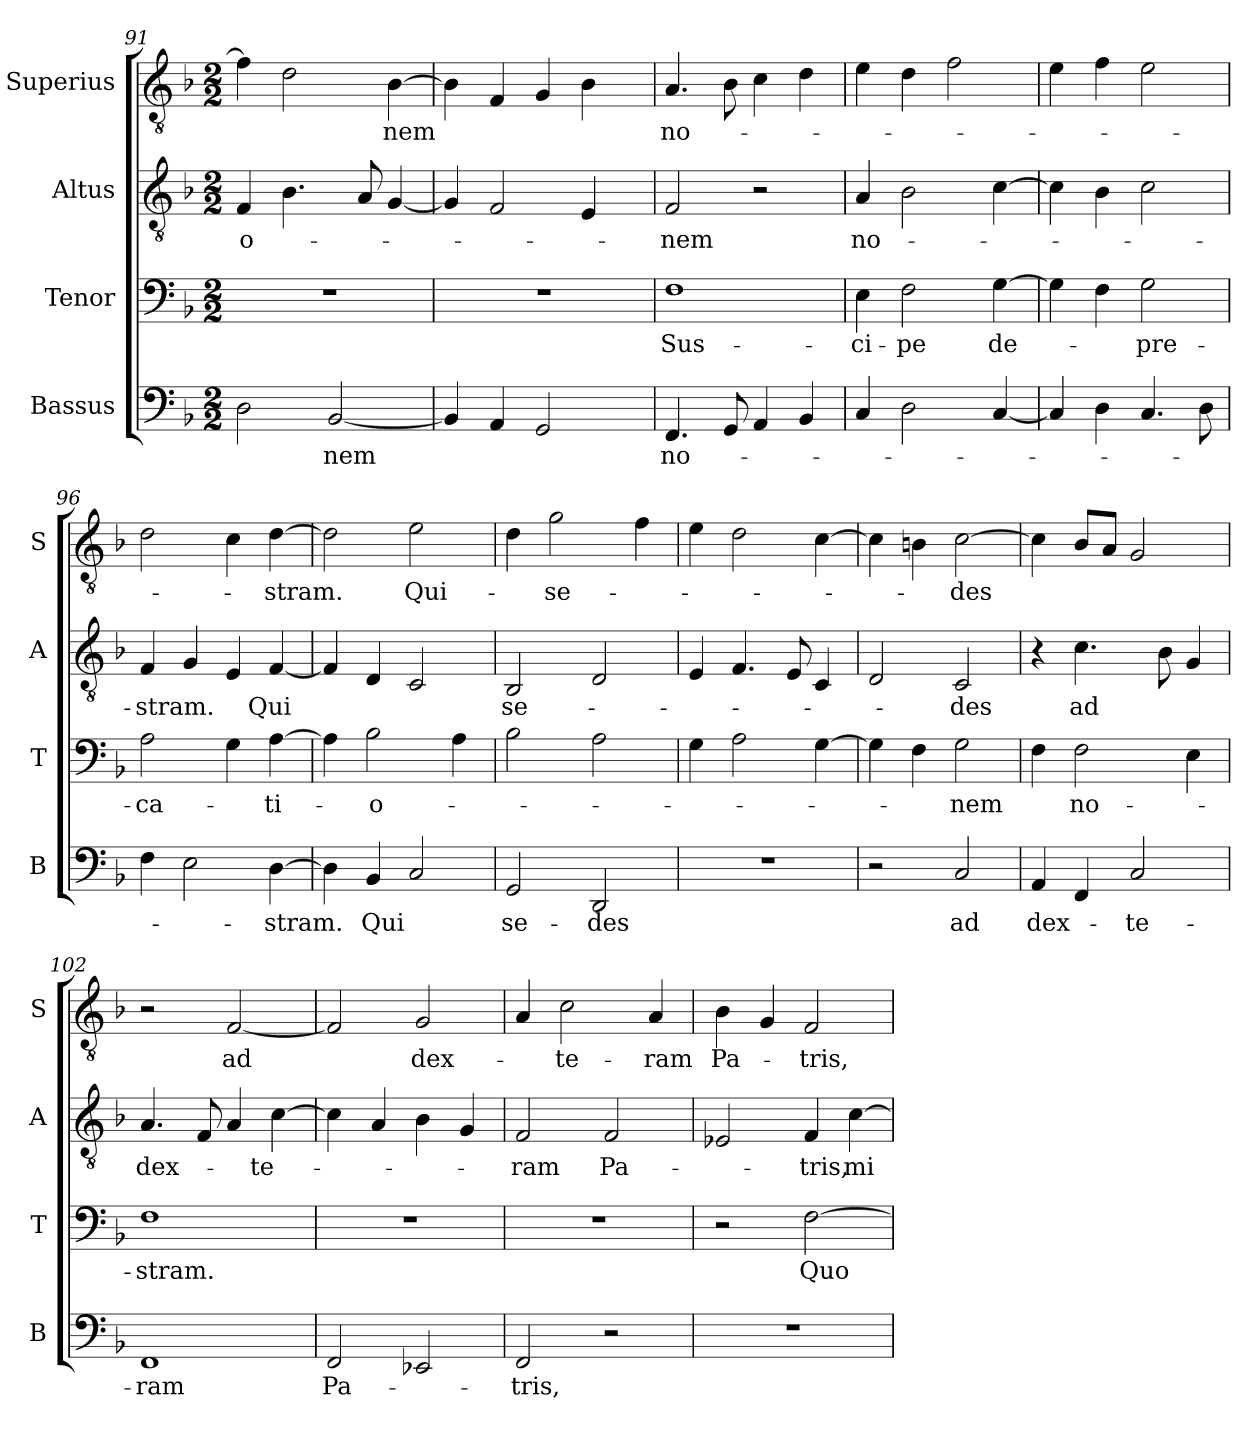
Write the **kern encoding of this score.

**kern	**text	**kern	**text	**kern	**text	**kern	**text
*part4	*part4	*part3	*part3	*part2	*part2	*part1	*part1
*staff4	*staff4	*staff3	*staff3	*staff2	*staff2	*staff1	*staff1
*I"Bassus	*	*I"Tenor	*	*I"Altus	*	*I"Superius	*
*I'B	*	*I'T	*	*I'A	*	*I'S	*
*clefF4	*	*clefF4	*	*clefGv2	*	*clefGv2	*
*k[b-]	*	*k[b-]	*	*k[b-]	*	*k[b-]	*
*d:	*	*d:	*	*d:	*	*d:	*
*M2/2	*	*M2/2	*	*M2/2	*	*M2/2	*
=91	=91	=91	=91	=91	=91	=91	=91
2D	.	1r	.	4F	o-	4f]	.
.	.	.	.	4.B-	.	2d	.
[2BB-	-nem	.	.	.	.	.	.
.	.	.	.	8A	.	.	.
.	.	.	.	[4G	.	[4B-	-nem
=92	=92	=92	=92	=92	=92	=92	=92
4BB-]	.	1r	.	4G]	.	4B-]	.
4AA	.	.	.	2F	.	4F	.
2GG	.	.	.	.	.	4G	.
.	.	.	.	4E	.	4B-	.
=93	=93	=93	=93	=93	=93	=93	=93
4.FF	no-	1F	Sus-	2F	-nem	4.A	no-
8GG	.	.	.	.	.	8B-	.
4AA	.	.	.	2r	.	4c	.
4BB-	.	.	.	.	.	4d	.
=94	=94	=94	=94	=94	=94	=94	=94
4C	.	4E	-ci-	4A	no-	4e	.
2D	.	2F	-pe	2B-	.	4d	.
.	.	.	.	.	.	2f	.
[4C	.	[4G	de-	[4c	.	.	.
=95	=95	=95	=95	=95	=95	=95	=95
4C]	.	4G]	.	4c]	.	4e	.
4D	.	4F	.	4B-	.	4f	.
4.C	.	2G	-pre-	2c	.	2e	.
8D	.	.	.	.	.	.	.
=96	=96	=96	=96	=96	=96	=96	=96
4F	.	2A	-ca-	4F	-stram.	2d	.
2E	.	.	.	4G	.	.	.
.	.	4G	.	4E	.	4c	.
[4D	-stram.	[4A	-ti-	[4F	Qui	[4d	-stram.
=97	=97	=97	=97	=97	=97	=97	=97
4D]	.	4A]	.	4F]	.	2d]	.
4BB-	Qui	2B-	-o-	4D	.	.	.
2C	.	.	.	2C	.	2e	Qui-
.	.	4A	.	.	.	.	.
=98	=98	=98	=98	=98	=98	=98	=98
2GG	se-	2B-	.	2BB-	se-	4d	.
.	.	.	.	.	.	2g	-se-
2DD	-des	2A	.	2D	.	.	.
.	.	.	.	.	.	4f	.
=99	=99	=99	=99	=99	=99	=99	=99
1r	.	4G	.	4E	.	4e	.
.	.	2A	.	4.F	.	2d	.
.	.	.	.	8E	.	.	.
.	.	[4G	.	4C	.	[4c	.
=100	=100	=100	=100	=100	=100	=100	=100
2r	.	4G]	.	2D	.	4c]	.
.	.	4F	.	.	.	4Bn	.
2C	ad	2G	-nem	2C	-des	[2c	-des
=101	=101	=101	=101	=101	=101	=101	=101
4AA	dex-	4F	.	4r	.	4c]	.
4FF	.	2F	no-	4.c	ad	8B-L	.
.	.	.	.	.	.	8AJ	.
2C	-te-	.	.	.	.	2G	.
.	.	.	.	8B-	.	.	.
.	.	4E	.	4G	.	.	.
=102	=102	=102	=102	=102	=102	=102	=102
1FF	-ram	1F	-stram.	4.A	dex-	2r	.
.	.	.	.	8F	.	.	.
.	.	.	.	4A	.	[2F	ad
.	.	.	.	[4c	-te-	.	.
=103	=103	=103	=103	=103	=103	=103	=103
2FF	Pa-	1r	.	4c]	.	2F]	.
.	.	.	.	4A	.	.	.
2EE-X	.	.	.	4B-	.	2G	dex-
.	.	.	.	4G	.	.	.
=104	=104	=104	=104	=104	=104	=104	=104
2FF	-tris,	1r	.	2F	-ram	4A	.
.	.	.	.	.	.	2c	-te-
2r	.	.	.	2F	Pa-	.	.
.	.	.	.	.	.	4A	-ram
=105	=105	=105	=105	=105	=105	=105	=105
1r	.	2r	.	2E-X	.	4B-	Pa-
.	.	.	.	.	.	4G	.
.	.	[2F	Quo-	4F	-tris,	2F	-tris,
.	.	.	.	[4c	mi-	.	.
=	=	=	=	=	=	=	=
*-	*-	*-	*-	*-	*-	*-	*-
